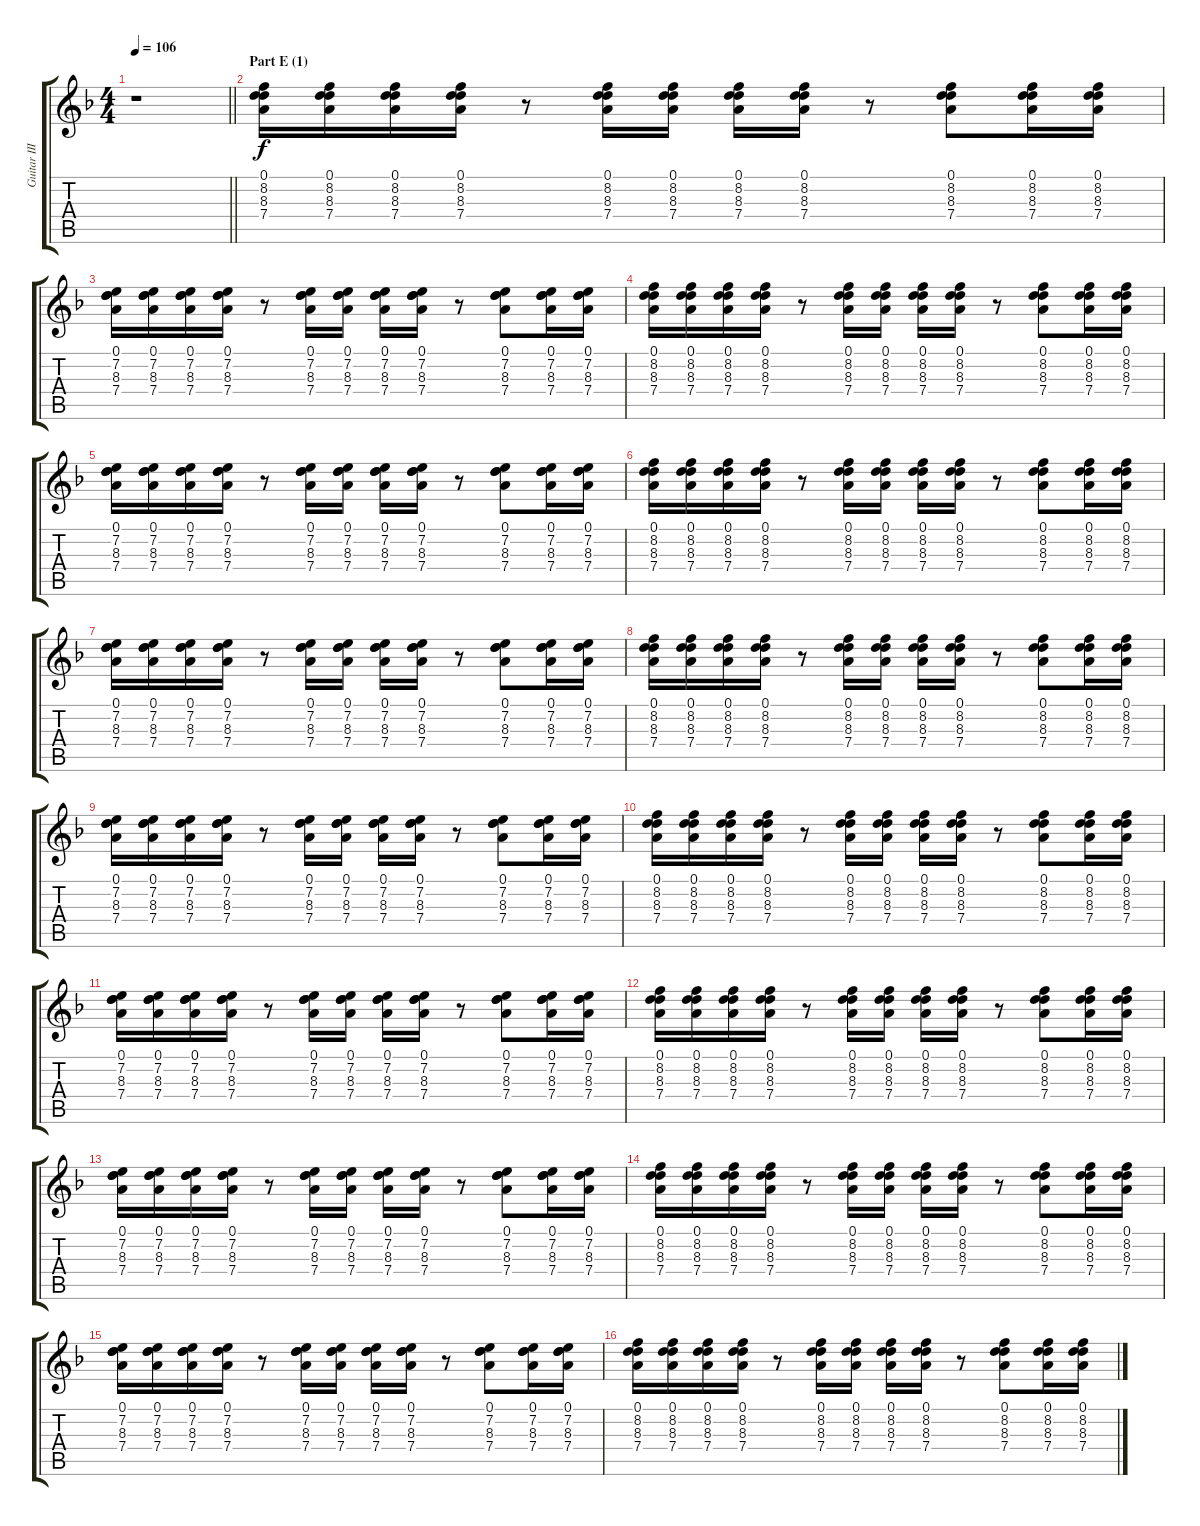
\track ("Guitar III (Inoran)" "Guitar III") {instrument distortionguitar}
\staff {score tabs}
\tuning (D4 A3 Gb3 D3 A2 D2) {hide}
\ts (4 4)
\tempo 106
\clef g2
\barLineRight lightlight
\ks f
r.1{dy f} |
\section ("" "Part E (1)")
(0.1 8.2 8.3 7.4).16 (0.1 8.2 8.3 7.4).16 (0.1 8.2 8.3 7.4).16 (0.1 8.2 8.3 7.4).16 r.8 (0.1 8.2 8.3 7.4).16 (0.1 8.2 8.3 7.4).16 (0.1 8.2 8.3 7.4).16 (0.1 8.2 8.3 7.4).16 r.8 (0.1 8.2 8.3 7.4).8 (0.1 8.2 8.3 7.4).16 (0.1 8.2 8.3 7.4).16 |
(0.1 7.2 8.3 7.4).16 (0.1 7.2 8.3 7.4).16 (0.1 7.2 8.3 7.4).16 (0.1 7.2 8.3 7.4).16 r.8 (0.1 7.2 8.3 7.4).16 (0.1 7.2 8.3 7.4).16 (0.1 7.2 8.3 7.4).16 (0.1 7.2 8.3 7.4).16 r.8 (0.1 7.2 8.3 7.4).8 (0.1 7.2 8.3 7.4).16 (0.1 7.2 8.3 7.4).16 |
(0.1 8.2 8.3 7.4).16 (0.1 8.2 8.3 7.4).16 (0.1 8.2 8.3 7.4).16 (0.1 8.2 8.3 7.4).16 r.8 (0.1 8.2 8.3 7.4).16 (0.1 8.2 8.3 7.4).16 (0.1 8.2 8.3 7.4).16 (0.1 8.2 8.3 7.4).16 r.8 (0.1 8.2 8.3 7.4).8 (0.1 8.2 8.3 7.4).16 (0.1 8.2 8.3 7.4).16 |
(0.1 7.2 8.3 7.4).16 (0.1 7.2 8.3 7.4).16 (0.1 7.2 8.3 7.4).16 (0.1 7.2 8.3 7.4).16 r.8 (0.1 7.2 8.3 7.4).16 (0.1 7.2 8.3 7.4).16 (0.1 7.2 8.3 7.4).16 (0.1 7.2 8.3 7.4).16 r.8 (0.1 7.2 8.3 7.4).8 (0.1 7.2 8.3 7.4).16 (0.1 7.2 8.3 7.4).16 |
(0.1 8.2 8.3 7.4).16 (0.1 8.2 8.3 7.4).16 (0.1 8.2 8.3 7.4).16 (0.1 8.2 8.3 7.4).16 r.8 (0.1 8.2 8.3 7.4).16 (0.1 8.2 8.3 7.4).16 (0.1 8.2 8.3 7.4).16 (0.1 8.2 8.3 7.4).16 r.8 (0.1 8.2 8.3 7.4).8 (0.1 8.2 8.3 7.4).16 (0.1 8.2 8.3 7.4).16 |
(0.1 7.2 8.3 7.4).16 (0.1 7.2 8.3 7.4).16 (0.1 7.2 8.3 7.4).16 (0.1 7.2 8.3 7.4).16 r.8 (0.1 7.2 8.3 7.4).16 (0.1 7.2 8.3 7.4).16 (0.1 7.2 8.3 7.4).16 (0.1 7.2 8.3 7.4).16 r.8 (0.1 7.2 8.3 7.4).8 (0.1 7.2 8.3 7.4).16 (0.1 7.2 8.3 7.4).16 |
(0.1 8.2 8.3 7.4).16 (0.1 8.2 8.3 7.4).16 (0.1 8.2 8.3 7.4).16 (0.1 8.2 8.3 7.4).16 r.8 (0.1 8.2 8.3 7.4).16 (0.1 8.2 8.3 7.4).16 (0.1 8.2 8.3 7.4).16 (0.1 8.2 8.3 7.4).16 r.8 (0.1 8.2 8.3 7.4).8 (0.1 8.2 8.3 7.4).16 (0.1 8.2 8.3 7.4).16 |
(0.1 7.2 8.3 7.4).16 (0.1 7.2 8.3 7.4).16 (0.1 7.2 8.3 7.4).16 (0.1 7.2 8.3 7.4).16 r.8 (0.1 7.2 8.3 7.4).16 (0.1 7.2 8.3 7.4).16 (0.1 7.2 8.3 7.4).16 (0.1 7.2 8.3 7.4).16 r.8 (0.1 7.2 8.3 7.4).8 (0.1 7.2 8.3 7.4).16 (0.1 7.2 8.3 7.4).16 |
(0.1 8.2 8.3 7.4).16 (0.1 8.2 8.3 7.4).16 (0.1 8.2 8.3 7.4).16 (0.1 8.2 8.3 7.4).16 r.8 (0.1 8.2 8.3 7.4).16 (0.1 8.2 8.3 7.4).16 (0.1 8.2 8.3 7.4).16 (0.1 8.2 8.3 7.4).16 r.8 (0.1 8.2 8.3 7.4).8 (0.1 8.2 8.3 7.4).16 (0.1 8.2 8.3 7.4).16 |
(0.1 7.2 8.3 7.4).16 (0.1 7.2 8.3 7.4).16 (0.1 7.2 8.3 7.4).16 (0.1 7.2 8.3 7.4).16 r.8 (0.1 7.2 8.3 7.4).16 (0.1 7.2 8.3 7.4).16 (0.1 7.2 8.3 7.4).16 (0.1 7.2 8.3 7.4).16 r.8 (0.1 7.2 8.3 7.4).8 (0.1 7.2 8.3 7.4).16 (0.1 7.2 8.3 7.4).16 |
(0.1 8.2 8.3 7.4).16 (0.1 8.2 8.3 7.4).16 (0.1 8.2 8.3 7.4).16 (0.1 8.2 8.3 7.4).16 r.8 (0.1 8.2 8.3 7.4).16 (0.1 8.2 8.3 7.4).16 (0.1 8.2 8.3 7.4).16 (0.1 8.2 8.3 7.4).16 r.8 (0.1 8.2 8.3 7.4).8 (0.1 8.2 8.3 7.4).16 (0.1 8.2 8.3 7.4).16 |
(0.1 7.2 8.3 7.4).16 (0.1 7.2 8.3 7.4).16 (0.1 7.2 8.3 7.4).16 (0.1 7.2 8.3 7.4).16 r.8 (0.1 7.2 8.3 7.4).16 (0.1 7.2 8.3 7.4).16 (0.1 7.2 8.3 7.4).16 (0.1 7.2 8.3 7.4).16 r.8 (0.1 7.2 8.3 7.4).8 (0.1 7.2 8.3 7.4).16 (0.1 7.2 8.3 7.4).16 |
(0.1 8.2 8.3 7.4).16 (0.1 8.2 8.3 7.4).16 (0.1 8.2 8.3 7.4).16 (0.1 8.2 8.3 7.4).16 r.8 (0.1 8.2 8.3 7.4).16 (0.1 8.2 8.3 7.4).16 (0.1 8.2 8.3 7.4).16 (0.1 8.2 8.3 7.4).16 r.8 (0.1 8.2 8.3 7.4).8 (0.1 8.2 8.3 7.4).16 (0.1 8.2 8.3 7.4).16 |
(0.1 7.2 8.3 7.4).16 (0.1 7.2 8.3 7.4).16 (0.1 7.2 8.3 7.4).16 (0.1 7.2 8.3 7.4).16 r.8 (0.1 7.2 8.3 7.4).16 (0.1 7.2 8.3 7.4).16 (0.1 7.2 8.3 7.4).16 (0.1 7.2 8.3 7.4).16 r.8 (0.1 7.2 8.3 7.4).8 (0.1 7.2 8.3 7.4).16 (0.1 7.2 8.3 7.4).16 |
(0.1 8.2 8.3 7.4).16 (0.1 8.2 8.3 7.4).16 (0.1 8.2 8.3 7.4).16 (0.1 8.2 8.3 7.4).16 r.8 (0.1 8.2 8.3 7.4).16 (0.1 8.2 8.3 7.4).16 (0.1 8.2 8.3 7.4).16 (0.1 8.2 8.3 7.4).16 r.8 (0.1 8.2 8.3 7.4).8 (0.1 8.2 8.3 7.4).16 (0.1 8.2 8.3 7.4).16
